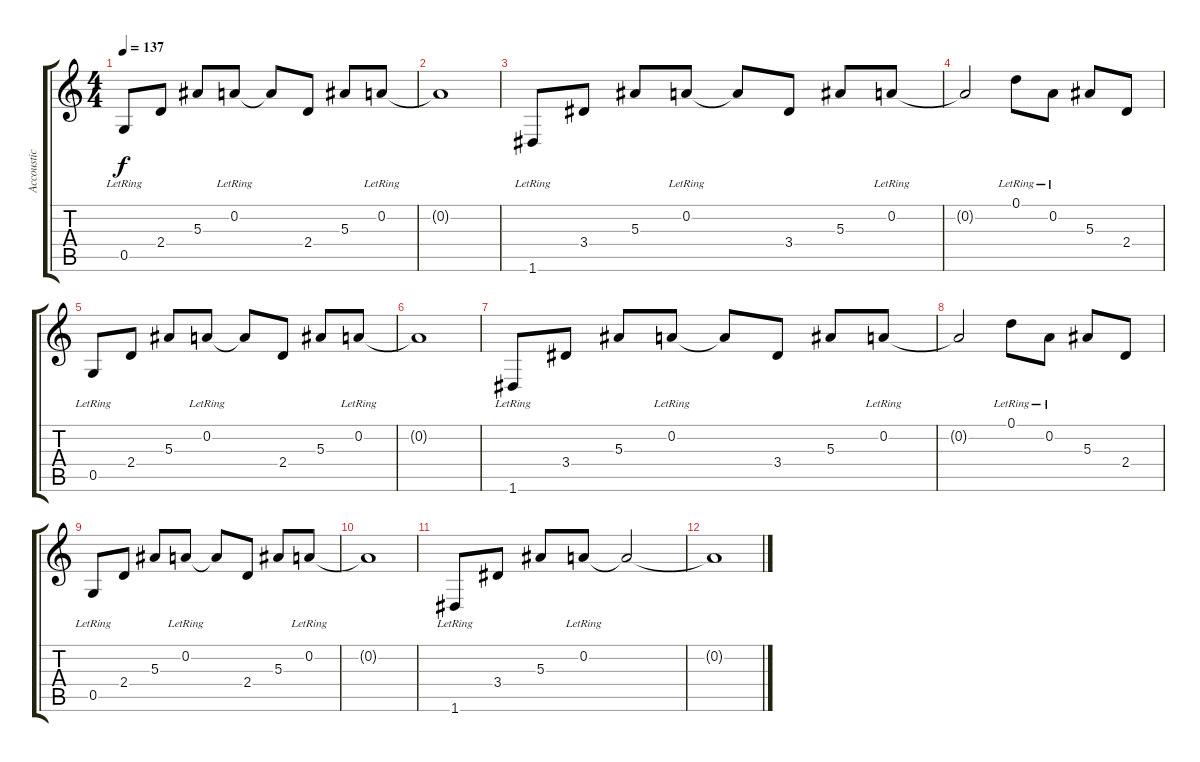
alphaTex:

\track ("Accoustic Guitar" "Accoustic ") {instrument electricguitarclean}
\staff {score tabs}
\tuning (D4 A3 F3 C3 G2 D2) {hide}
\ts (4 4)
\tempo 137
\clef g2
\ks c
0.5{lr}.8{dy f} 2.4.8 5.3.8 0.2{lr}.8 0.2{t}.8 2.4.8 5.3.8 0.2{lr}.8 |
0.2{t}.1 |
1.6{lr}.8 3.4.8 5.3.8 0.2{lr}.8 0.2{t}.8 3.4.8 5.3.8 0.2{lr}.8 |
0.2{t}.2 0.1{lr}.8 0.2{lr}.8 5.3.8 2.4.8 |
0.5{lr}.8 2.4.8 5.3.8 0.2{lr}.8 0.2{t}.8 2.4.8 5.3.8 0.2{lr}.8 |
0.2{t}.1 |
1.6{lr}.8 3.4.8 5.3.8 0.2{lr}.8 0.2{t}.8 3.4.8 5.3.8 0.2{lr}.8 |
0.2{t}.2 0.1{lr}.8 0.2{lr}.8 5.3.8 2.4.8 |
0.5{lr}.8 2.4.8 5.3.8 0.2{lr}.8 0.2{t}.8 2.4.8 5.3.8 0.2{lr}.8 |
0.2{t}.1 |
1.6{lr}.8 3.4.8 5.3.8{instrument electricguitarclean} 0.2{lr}.8 0.2{t}.2 |
0.2{t}.1
